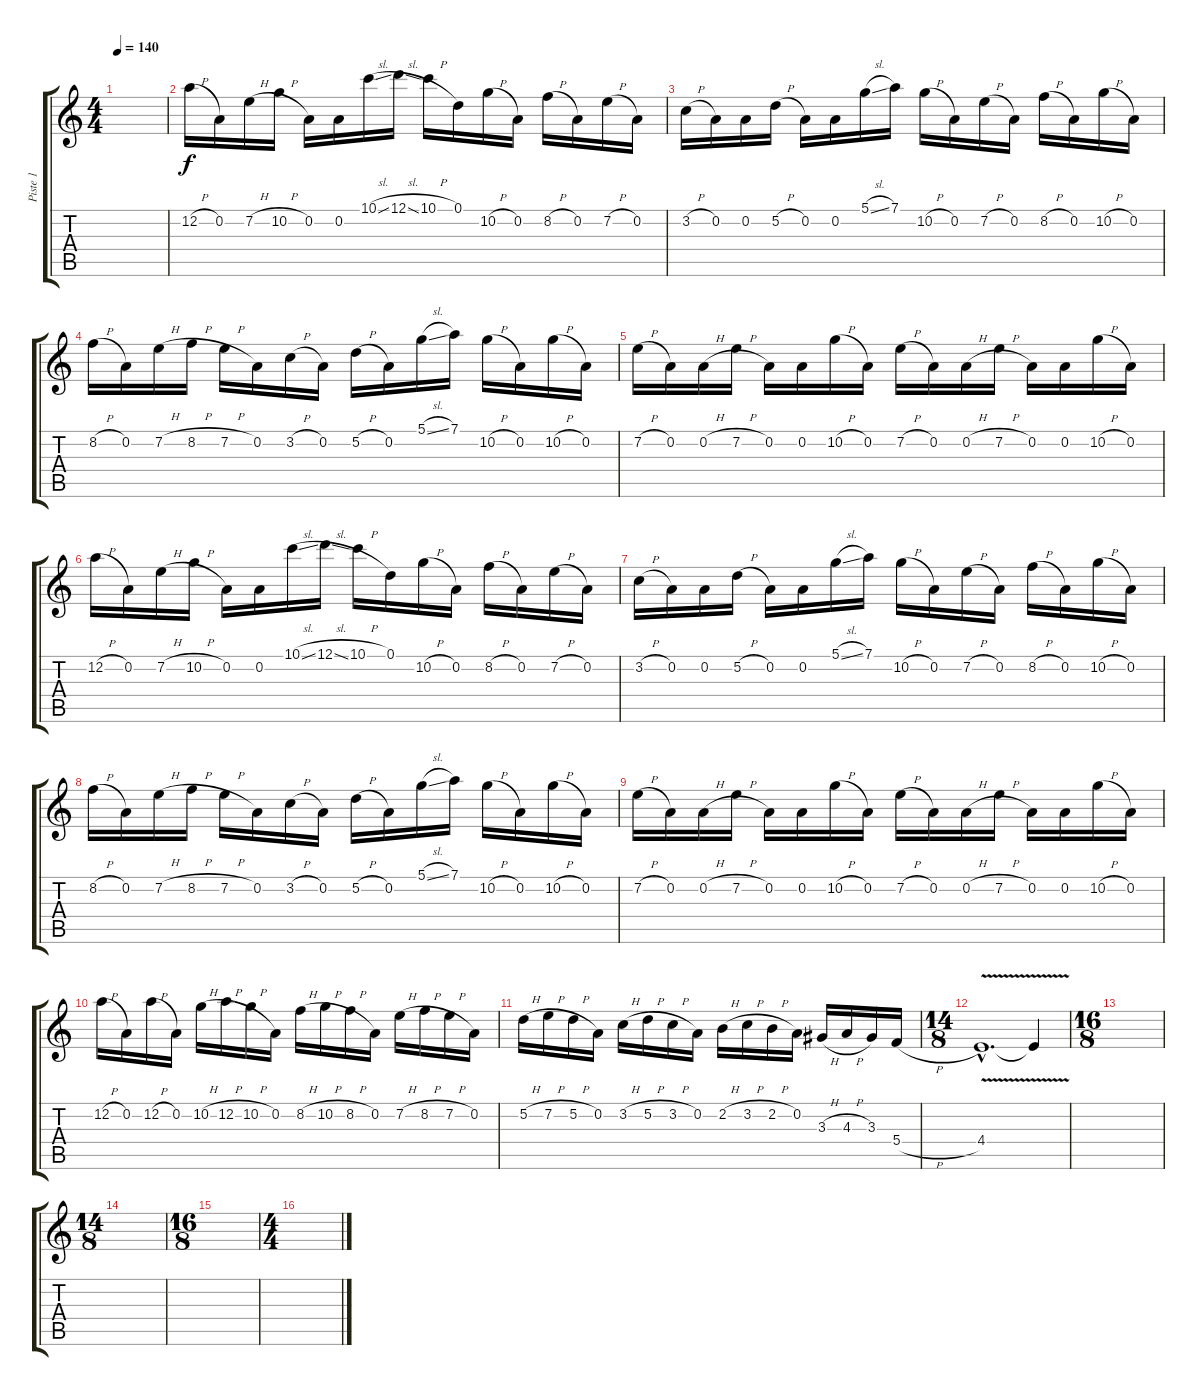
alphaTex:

\track ("Piste 1" "Piste 1") {instrument distortionguitar}
\staff {score tabs}
\tuning (D4 A3 F3 C3 G2 D2) {hide}
\ts (4 4)
\tempo 140
\clef g2
\ks c
|
12.2{h}.16 0.2.16 7.2{h}.16 10.2{h}.16 0.2.16 0.2.16 10.1{sl}.16 12.1{sl}.16 10.1{h}.16 0.1.16 10.2{h}.16 0.2.16 8.2{h}.16 0.2.16 7.2{h}.16 0.2.16 |
3.2{h}.16 0.2.16 0.2.16 5.2{h}.16 0.2.16 0.2.16 5.1{sl}.16 7.1.16 10.2{h}.16 0.2.16 7.2{h}.16 0.2.16 8.2{h}.16 0.2.16 10.2{h}.16 0.2.16 |
8.2{h}.16 0.2.16 7.2{h}.16 8.2{h}.16 7.2{h}.16 0.2.16 3.2{h}.16 0.2.16 5.2{h}.16 0.2.16 5.1{sl}.16 7.1.16 10.2{h}.16 0.2.16 10.2{h}.16 0.2.16 |
7.2{h}.16 0.2.16 0.2{h}.16 7.2{h}.16 0.2.16 0.2.16 10.2{h}.16 0.2.16 7.2{h}.16 0.2.16 0.2{h}.16 7.2{h}.16 0.2.16 0.2.16 10.2{h}.16 0.2.16 |
12.2{h}.16 0.2.16 7.2{h}.16 10.2{h}.16 0.2.16 0.2.16 10.1{sl}.16 12.1{sl}.16 10.1{h}.16 0.1.16 10.2{h}.16 0.2.16 8.2{h}.16 0.2.16 7.2{h}.16 0.2.16 |
3.2{h}.16 0.2.16 0.2.16 5.2{h}.16 0.2.16 0.2.16 5.1{sl}.16 7.1.16 10.2{h}.16 0.2.16 7.2{h}.16 0.2.16 8.2{h}.16 0.2.16 10.2{h}.16 0.2.16 |
8.2{h}.16 0.2.16 7.2{h}.16 8.2{h}.16 7.2{h}.16 0.2.16 3.2{h}.16 0.2.16 5.2{h}.16 0.2.16 5.1{sl}.16 7.1.16 10.2{h}.16 0.2.16 10.2{h}.16 0.2.16 |
7.2{h}.16 0.2.16 0.2{h}.16 7.2{h}.16 0.2.16 0.2.16 10.2{h}.16 0.2.16 7.2{h}.16 0.2.16 0.2{h}.16 7.2{h}.16 0.2.16 0.2.16 10.2{h}.16 0.2.16 |
12.2{h}.16 0.2.16 12.2{h}.16 0.2.16 10.2{h}.16 12.2{h}.16 10.2{h}.16 0.2.16 8.2{h}.16 10.2{h}.16 8.2{h}.16 0.2.16 7.2{h}.16 8.2{h}.16 7.2{h}.16 0.2.16 |
5.2{h}.16 7.2{h}.16 5.2{h}.16 0.2.16 3.2{h}.16 5.2{h}.16 3.2{h}.16 0.2.16 2.2{h}.16 3.2{h}.16 2.2{h}.16 0.2.16 3.3{h}.16 4.3{h}.16 3.3.16 5.4{h}.16 |
\ts (14 8)
4.4{v hac}.1{d volume 0} 4.4{t}.4 |
\ts (16 8)
|
\ts (14 8)
|
\ts (16 8)
|
\ts (4 4)
